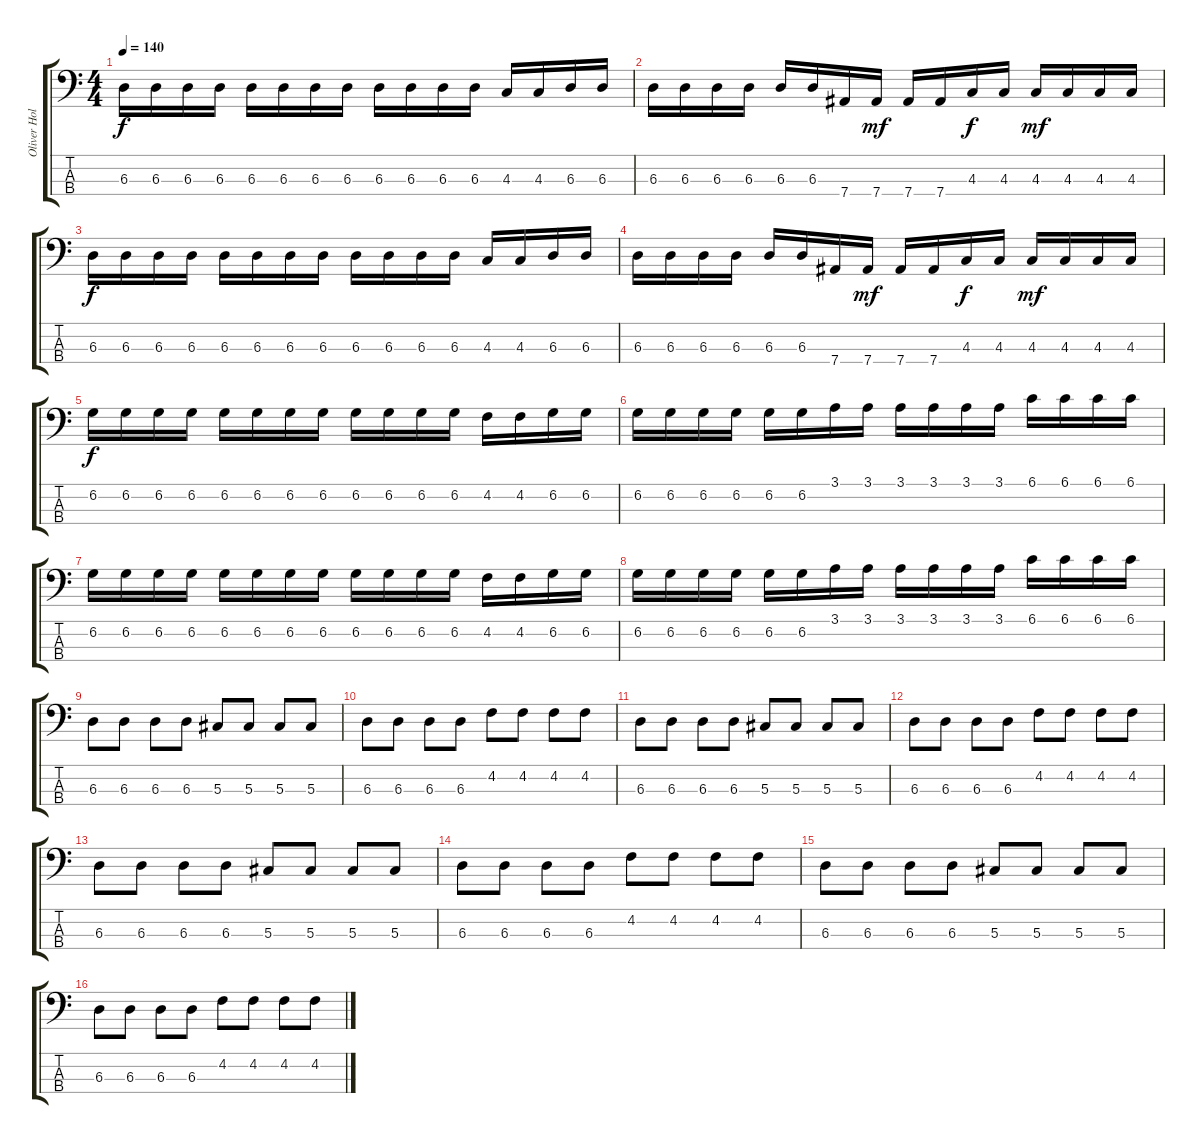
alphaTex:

\track ("Oliver Holzwarth" "Oliver Hol") {instrument electricbasspick}
\staff {score tabs}
\tuning (Gb2 Db2 Ab1 Eb1) {hide}
\ts (4 4)
\tempo 140
\clef f4
\ks c
6.3.16{dy f} 6.3.16 6.3.16 6.3.16 6.3.16 6.3.16 6.3.16 6.3.16 6.3.16 6.3.16 6.3.16 6.3.16 4.3.16 4.3.16 6.3.16 6.3.16 |
6.3.16 6.3.16 6.3.16 6.3.16 6.3.16 6.3.16 7.4.16 7.4.16{dy mf} 7.4.16 7.4.16 4.3.16{dy f} 4.3.16 4.3.16{dy mf} 4.3.16 4.3.16 4.3.16 |
6.3.16{dy f} 6.3.16 6.3.16 6.3.16 6.3.16 6.3.16 6.3.16 6.3.16 6.3.16 6.3.16 6.3.16 6.3.16 4.3.16 4.3.16 6.3.16 6.3.16 |
6.3.16 6.3.16 6.3.16 6.3.16 6.3.16 6.3.16 7.4.16 7.4.16{dy mf} 7.4.16 7.4.16 4.3.16{dy f} 4.3.16 4.3.16{dy mf} 4.3.16 4.3.16 4.3.16 |
6.2.16{dy f} 6.2.16 6.2.16 6.2.16 6.2.16 6.2.16 6.2.16 6.2.16 6.2.16 6.2.16 6.2.16 6.2.16 4.2.16 4.2.16 6.2.16 6.2.16 |
6.2.16 6.2.16 6.2.16 6.2.16 6.2.16 6.2.16 3.1.16 3.1.16 3.1.16 3.1.16 3.1.16 3.1.16 6.1.16 6.1.16 6.1.16 6.1.16 |
6.2.16 6.2.16 6.2.16 6.2.16 6.2.16 6.2.16 6.2.16 6.2.16 6.2.16 6.2.16 6.2.16 6.2.16 4.2.16 4.2.16 6.2.16 6.2.16 |
6.2.16 6.2.16 6.2.16 6.2.16 6.2.16 6.2.16 3.1.16 3.1.16 3.1.16 3.1.16 3.1.16 3.1.16 6.1.16 6.1.16 6.1.16 6.1.16 |
6.3.8 6.3.8 6.3.8 6.3.8 5.3.8 5.3.8 5.3.8 5.3.8 |
6.3.8 6.3.8 6.3.8 6.3.8 4.2.8 4.2.8 4.2.8 4.2.8 |
6.3.8 6.3.8 6.3.8 6.3.8 5.3.8 5.3.8 5.3.8 5.3.8 |
6.3.8 6.3.8 6.3.8 6.3.8 4.2.8 4.2.8 4.2.8 4.2.8 |
6.3.8 6.3.8 6.3.8 6.3.8 5.3.8 5.3.8 5.3.8 5.3.8 |
6.3.8 6.3.8 6.3.8 6.3.8 4.2.8 4.2.8 4.2.8 4.2.8 |
6.3.8 6.3.8 6.3.8 6.3.8 5.3.8 5.3.8 5.3.8 5.3.8 |
6.3.8 6.3.8 6.3.8 6.3.8 4.2.8 4.2.8 4.2.8 4.2.8
